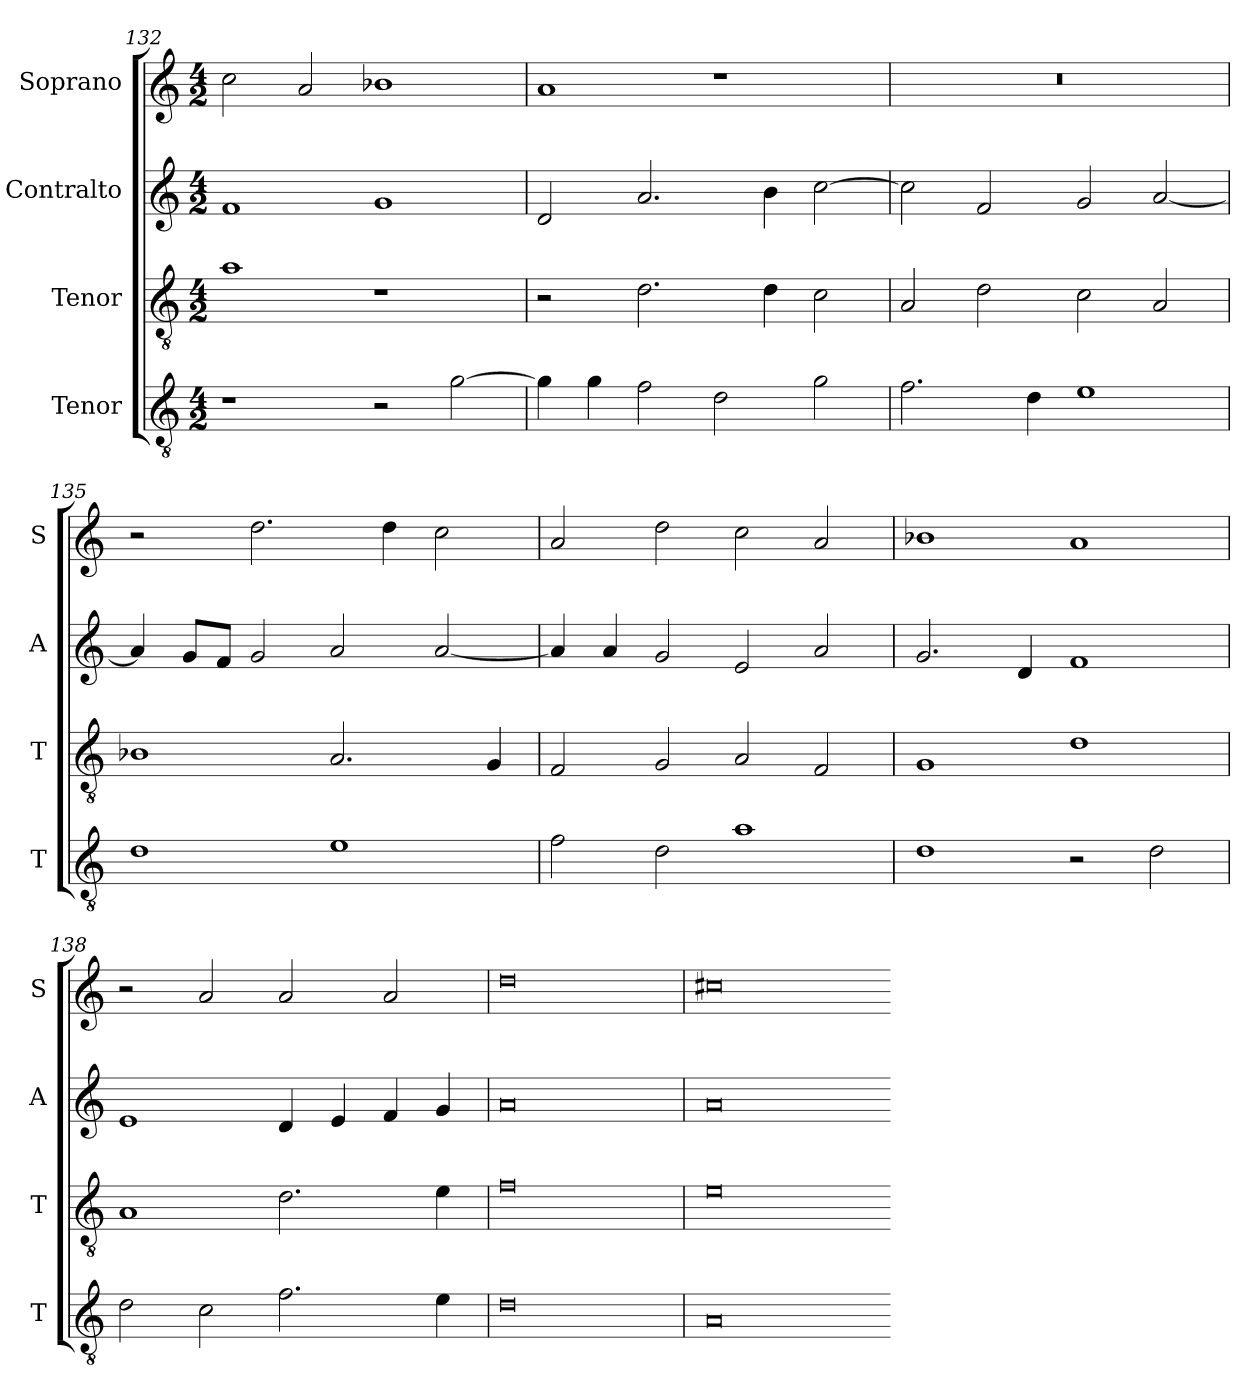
**kern	**kern	**kern	**kern
*part4	*part3	*part2	*part1
*staff4	*staff3	*staff2	*staff1
*I"Tenor	*I"Tenor	*I"Contralto	*I"Soprano
*I'T	*I'T	*I'A	*I'S
*clefGv2	*clefGv2	*clefG2	*clefG2
*k[]	*k[]	*k[]	*k[]
*D:dor	*D:dor	*D:dor	*D:dor
*M4/2	*M4/2	*M4/2	*M4/2
=132	=132	=132	=132
1r	1a	1f	2cc
.	.	.	2a
2r	1r	1g	1b-X
[2g	.	.	.
=133	=133	=133	=133
4g]	2r	2d	1a
4g	.	.	.
2f	2.d	2.a	.
2d	.	.	1r
.	4d	4b	.
2g	2c	[2cc	.
=134	=134	=134	=134
2.f	2A	2cc]	0r
.	2d	2f	.
4d	.	.	.
1e	2c	2g	.
.	2A	[2a	.
=135	=135	=135	=135
1d	1B-X	4a]	2r
.	.	8g/L	.
.	.	8f/J	.
.	.	2g	2.dd
1e	2.A	2a	.
.	.	.	4dd
.	.	[2a	2cc
.	4G	.	.
=136	=136	=136	=136
2f	2F	4a]	2a
.	.	4a	.
2d	2G	2g	2dd
1a	2A	2e	2cc
.	2F	2a	2a
=137	=137	=137	=137
1d	1G	2.g	1b-X
.	.	4d	.
2r	1d	1f	1a
2d	.	.	.
=138	=138	=138	=138
2d	1A	1e	2r
2c	.	.	2a
2.f	2.d	4d	2a
.	.	4e	.
.	.	4f	2a
4e	4e	4g	.
=139	=139	=139	=139
0d	0f	0a	0dd
=140	=140	=140	=140
0A	0e	0a	0cc#X
=-	=-	=-	=-
*-	*-	*-	*-
